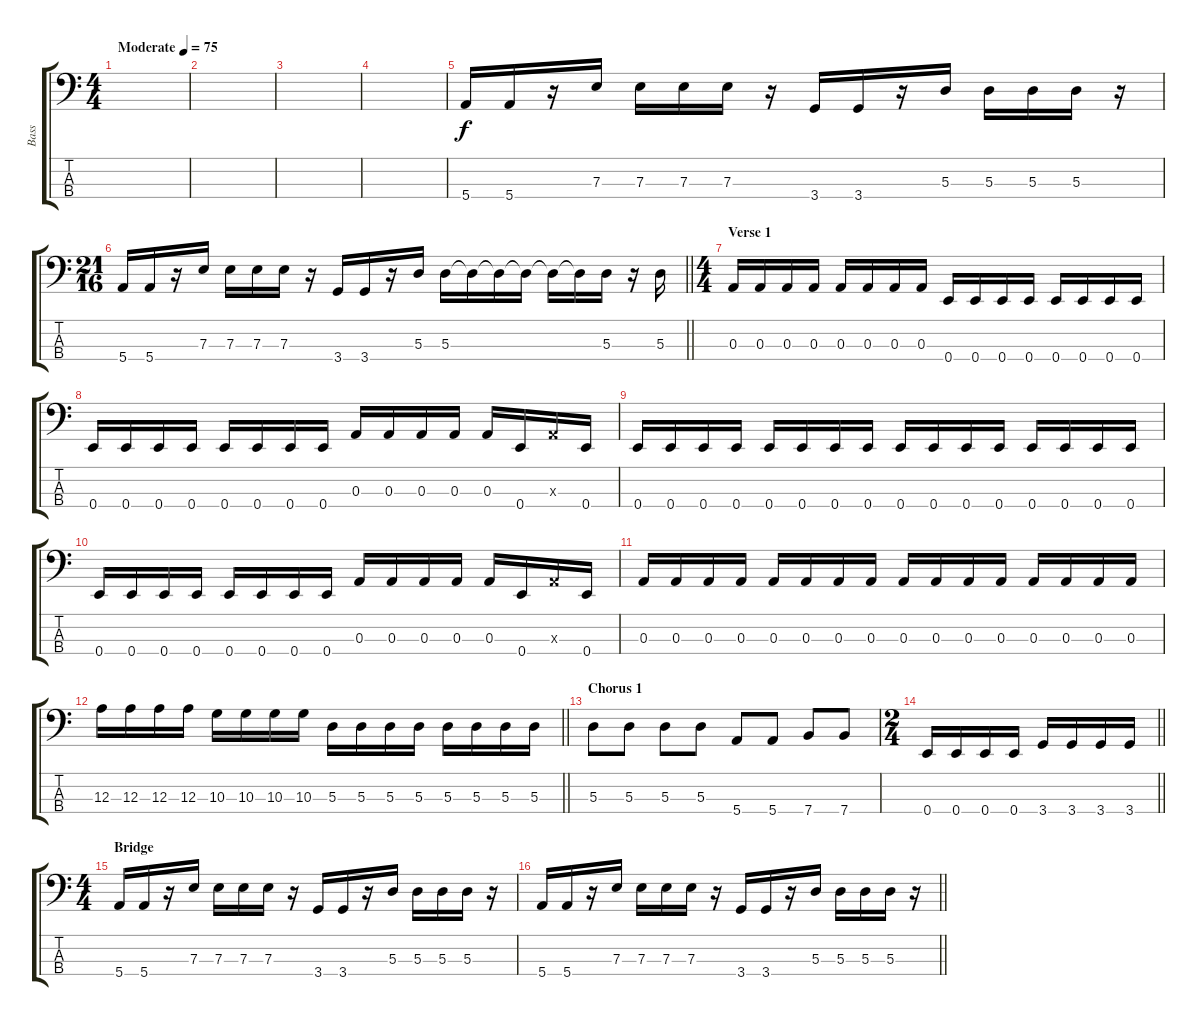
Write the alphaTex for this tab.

\track ("Bass" "Bass") {instrument electricbassfinger}
\staff {score tabs}
\tuning (G2 D2 A1 E1) {hide}
\ts (4 4)
\tempo (75 "Moderate")
\clef f4
\ks c
|
|
|
|
5.4.16 5.4.16 r.16 7.3.16 7.3.16 7.3.16 7.3.16 r.16 3.4.16 3.4.16 r.16 5.3.16 5.3.16 5.3.16 5.3.16 r.16 |
\ts (21 16)
\barLineRight lightlight
5.4.16 5.4.16 r.16 7.3.16 7.3.16 7.3.16 7.3.16 r.16 3.4.16 3.4.16 r.16 5.3.16 5.3.16 5.3{t}.16 5.3{t}.16 5.3{t}.16 5.3{t}.16 5.3{t}.16 5.3.16 r.16 5.3.16 |
\ts (4 4)
\section ("" "Verse 1")
0.3.16 0.3.16 0.3.16 0.3.16 0.3.16 0.3.16 0.3.16 0.3.16 0.4.16 0.4.16 0.4.16 0.4.16 0.4.16 0.4.16 0.4.16 0.4.16 |
0.4.16 0.4.16 0.4.16 0.4.16 0.4.16 0.4.16 0.4.16 0.4.16 0.3.16 0.3.16 0.3.16 0.3.16 0.3.16 0.4.16 0.3{x}.16 0.4.16 |
0.4.16 0.4.16 0.4.16 0.4.16 0.4.16 0.4.16 0.4.16 0.4.16 0.4.16 0.4.16 0.4.16 0.4.16 0.4.16 0.4.16 0.4.16 0.4.16 |
0.4.16 0.4.16 0.4.16 0.4.16 0.4.16 0.4.16 0.4.16 0.4.16 0.3.16 0.3.16 0.3.16 0.3.16 0.3.16 0.4.16 0.3{x}.16 0.4.16 |
0.3.16 0.3.16 0.3.16 0.3.16 0.3.16 0.3.16 0.3.16 0.3.16 0.3.16 0.3.16 0.3.16 0.3.16 0.3.16 0.3.16 0.3.16 0.3.16 |
\barLineRight lightlight
12.3.16 12.3.16 12.3.16 12.3.16 10.3.16 10.3.16 10.3.16 10.3.16 5.3.16 5.3.16 5.3.16 5.3.16 5.3.16 5.3.16 5.3.16 5.3.16 |
\section ("" "Chorus 1")
5.3.8 5.3.8 5.3.8 5.3.8 5.4.8 5.4.8 7.4.8 7.4.8 |
\ts (2 4)
\barLineRight lightlight
0.4.16 0.4.16 0.4.16 0.4.16 3.4.16 3.4.16 3.4.16 3.4.16 |
\ts (4 4)
\section ("" "Bridge")
5.4.16 5.4.16 r.16 7.3.16 7.3.16 7.3.16 7.3.16 r.16 3.4.16 3.4.16 r.16 5.3.16 5.3.16 5.3.16 5.3.16 r.16 |
\barLineRight lightlight
5.4.16 5.4.16 r.16 7.3.16 7.3.16 7.3.16 7.3.16 r.16 3.4.16 3.4.16 r.16 5.3.16 5.3.16 5.3.16 5.3.16 r.16
